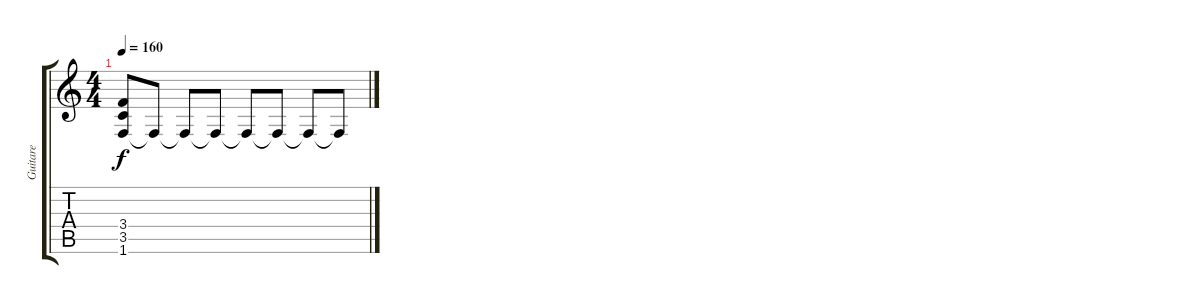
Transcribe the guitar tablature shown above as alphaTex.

\track ("Guitare" "Guitare") {instrument distortionguitar}
\staff {score tabs}
\tuning (E4 B3 G3 D3 A2 E2) {hide}
\ts (4 4)
\tempo 160
\clef g2
\ks c
(3.4 3.5 1.6).8{dy f} 1.6{t}.8 1.6{t}.8 1.6{t}.8 1.6{t}.8 1.6{t}.8 1.6{t}.8 1.6{t}.8
